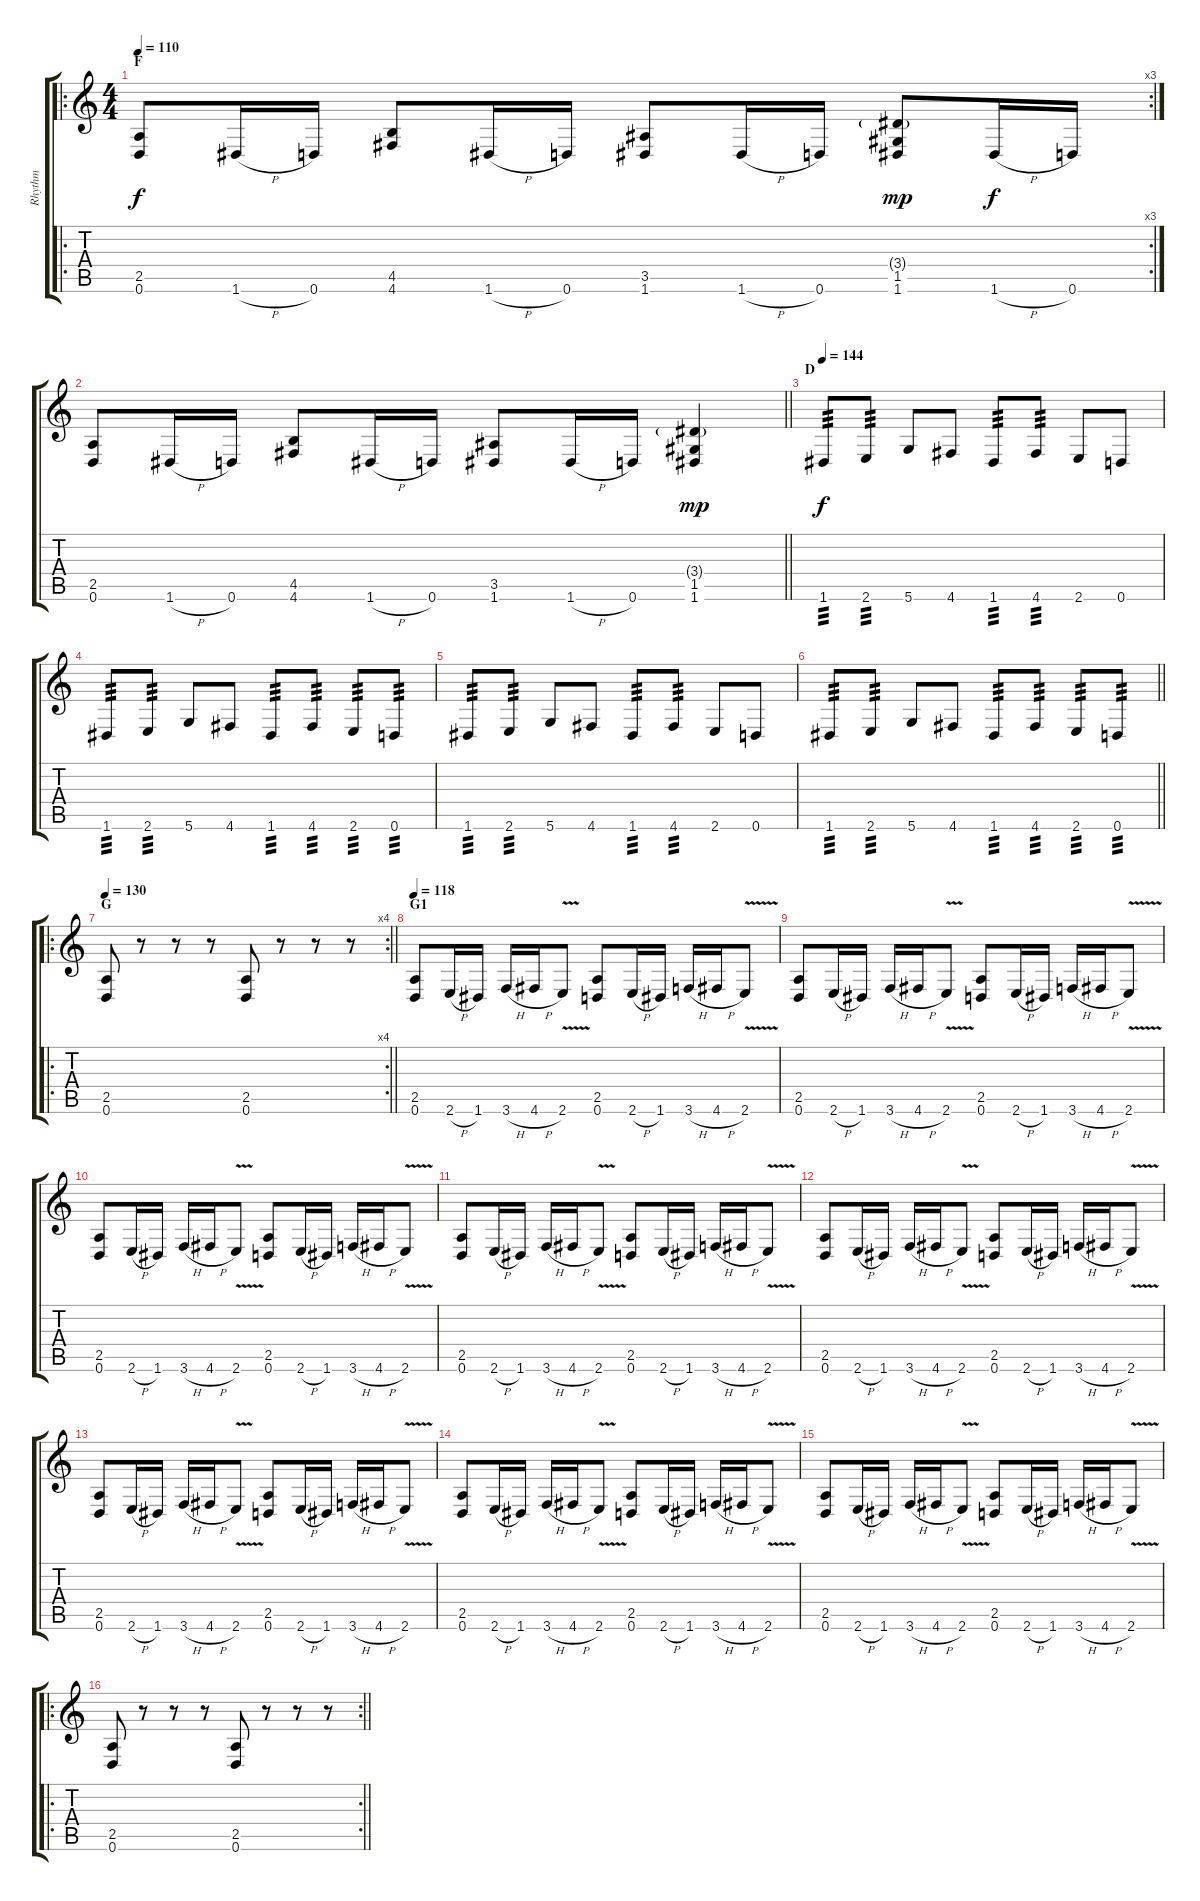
\track ("Rhythm" "Rhythm") {instrument distortionguitar}
\staff {score tabs}
\tuning (D4 A3 F3 C3 G2 D2) {hide}
\ro
\rc 3
\ts (4 4)
\section ("" "F")
\tempo 110
\clef g2
\ks c
(2.5 0.6).8{dy f} 1.6{h}.16 0.6.16 (4.5 4.6).8 1.6{h}.16 0.6.16 (3.5 1.6).8 1.6{h}.16 0.6.16 (3.4{g} 1.5 1.6).8{dy mp} 1.6{h}.16{dy f} 0.6.16 |
\barLineRight lightlight
(2.5 0.6).8 1.6{h}.16 0.6.16 (4.5 4.6).8 1.6{h}.16 0.6.16 (3.5 1.6).8 1.6{h}.16 0.6.16 (3.4{g} 1.5 1.6).4{dy mp} |
\section ("" "D")
\tempo 144
1.6.8{tp 3 dy f} 2.6.8{tp 3} 5.6.8 4.6.8 1.6.8{tp 3} 4.6.8{tp 3} 2.6.8 0.6.8 |
1.6.8{tp 3} 2.6.8{tp 3} 5.6.8 4.6.8 1.6.8{tp 3} 4.6.8{tp 3} 2.6.8{tp 3} 0.6.8{tp 3} |
1.6.8{tp 3} 2.6.8{tp 3} 5.6.8 4.6.8 1.6.8{tp 3} 4.6.8{tp 3} 2.6.8 0.6.8 |
\barLineRight lightlight
1.6.8{tp 3} 2.6.8{tp 3} 5.6.8 4.6.8 1.6.8{tp 3} 4.6.8{tp 3} 2.6.8{tp 3} 0.6.8{tp 3} |
\ro
\rc 4
\section ("" "G")
\tempo 130
\barLineRight lightlight
(2.5 0.6).8 r.8 r.8 r.8 (2.5 0.6).8 r.8 r.8 r.8 |
\section ("" "G1")
\tempo 118
(2.5 0.6).8 2.6{h}.16 1.6.16 3.6{h}.16 4.6{h}.16 2.6{v}.8 (2.5 0.6).8 2.6{h}.16 1.6.16 3.6{h}.16 4.6{h}.16 2.6{v}.8 |
(2.5 0.6).8 2.6{h}.16 1.6.16 3.6{h}.16 4.6{h}.16 2.6{v}.8 (2.5 0.6).8 2.6{h}.16 1.6.16 3.6{h}.16 4.6{h}.16 2.6{v}.8 |
(2.5 0.6).8 2.6{h}.16 1.6.16 3.6{h}.16 4.6{h}.16 2.6{v}.8 (2.5 0.6).8 2.6{h}.16 1.6.16 3.6{h}.16 4.6{h}.16 2.6{v}.8 |
(2.5 0.6).8 2.6{h}.16 1.6.16 3.6{h}.16 4.6{h}.16 2.6{v}.8 (2.5 0.6).8 2.6{h}.16 1.6.16 3.6{h}.16 4.6{h}.16 2.6{v}.8 |
(2.5 0.6).8 2.6{h}.16 1.6.16 3.6{h}.16 4.6{h}.16 2.6{v}.8 (2.5 0.6).8 2.6{h}.16 1.6.16 3.6{h}.16 4.6{h}.16 2.6{v}.8 |
(2.5 0.6).8 2.6{h}.16 1.6.16 3.6{h}.16 4.6{h}.16 2.6{v}.8 (2.5 0.6).8 2.6{h}.16 1.6.16 3.6{h}.16 4.6{h}.16 2.6{v}.8 |
(2.5 0.6).8 2.6{h}.16 1.6.16 3.6{h}.16 4.6{h}.16 2.6{v}.8 (2.5 0.6).8 2.6{h}.16 1.6.16 3.6{h}.16 4.6{h}.16 2.6{v}.8 |
(2.5 0.6).8 2.6{h}.16 1.6.16 3.6{h}.16 4.6{h}.16 2.6{v}.8 (2.5 0.6).8 2.6{h}.16 1.6.16 3.6{h}.16 4.6{h}.16 2.6{v}.8 |
\ro
\rc 2
\barLineRight lightlight
(2.5 0.6).8 r.8 r.8 r.8 (2.5 0.6).8 r.8 r.8 r.8
